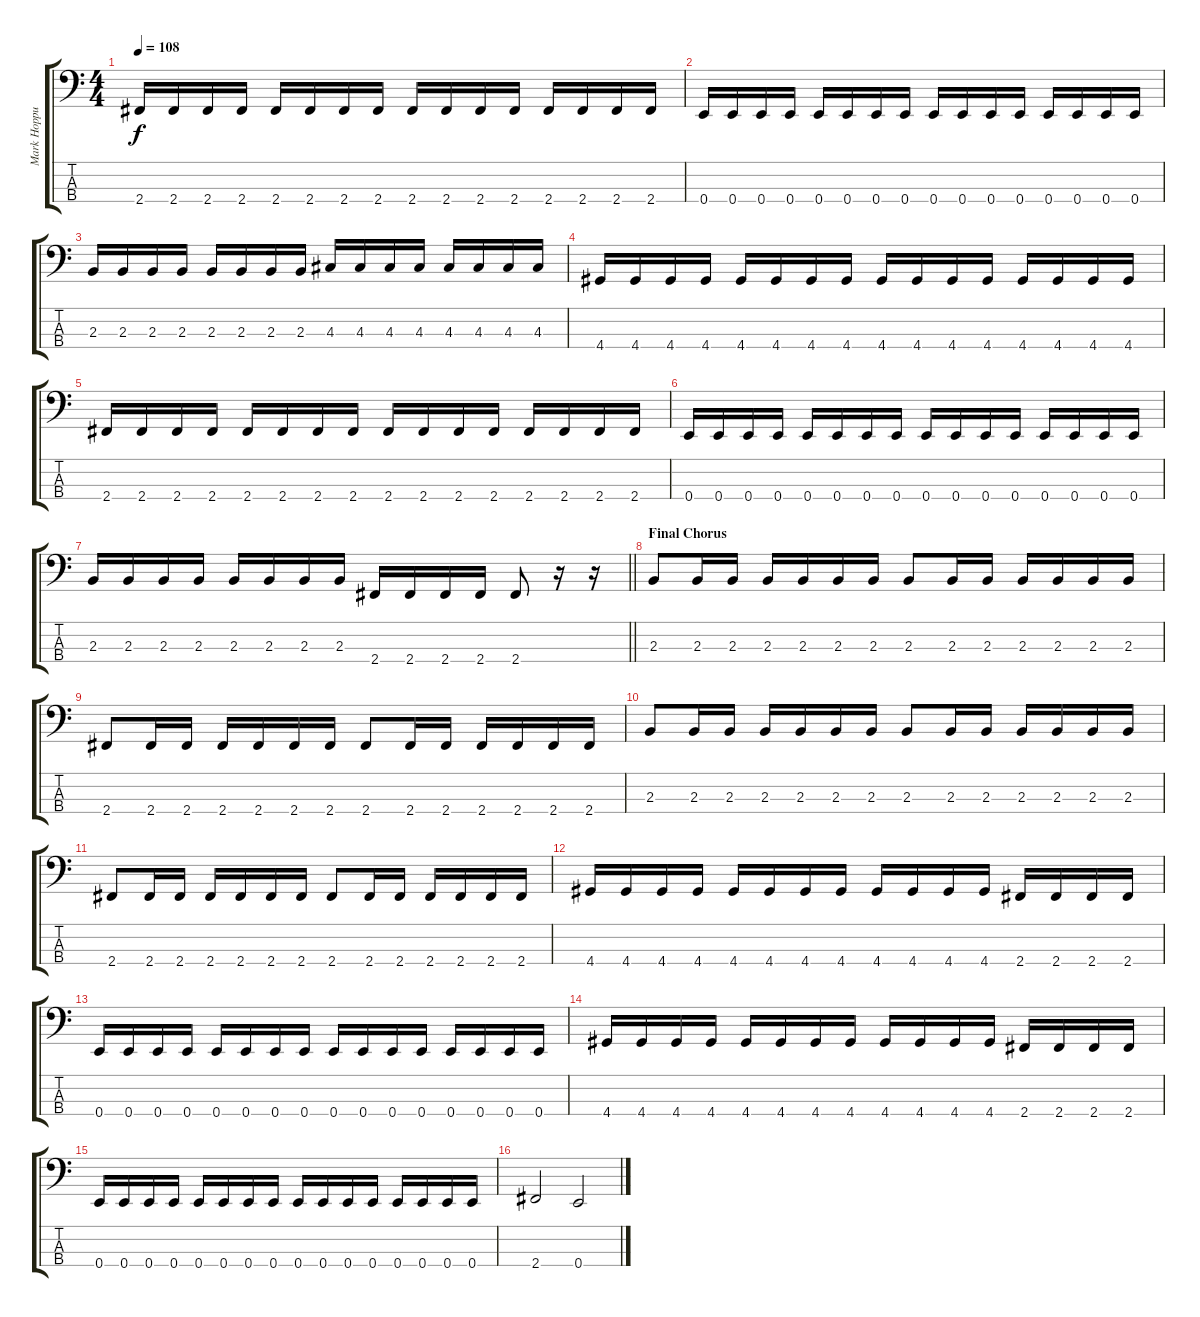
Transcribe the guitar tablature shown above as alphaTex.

\track ("Mark Hoppus" "Mark Hoppu") {instrument electricbasspick}
\staff {score tabs}
\tuning (G2 D2 A1 E1) {hide}
\ts (4 4)
\tempo 108
\clef f4
\ks c
2.4.16{dy f} 2.4.16 2.4.16 2.4.16 2.4.16 2.4.16 2.4.16 2.4.16 2.4.16 2.4.16 2.4.16 2.4.16 2.4.16 2.4.16 2.4.16 2.4.16 |
0.4.16 0.4.16 0.4.16 0.4.16 0.4.16 0.4.16 0.4.16 0.4.16 0.4.16 0.4.16 0.4.16 0.4.16 0.4.16 0.4.16 0.4.16 0.4.16 |
2.3.16 2.3.16 2.3.16 2.3.16 2.3.16 2.3.16 2.3.16 2.3.16 4.3.16 4.3.16 4.3.16 4.3.16 4.3.16 4.3.16 4.3.16 4.3.16 |
4.4.16 4.4.16 4.4.16 4.4.16 4.4.16 4.4.16 4.4.16 4.4.16 4.4.16 4.4.16 4.4.16 4.4.16 4.4.16 4.4.16 4.4.16 4.4.16 |
2.4.16 2.4.16 2.4.16 2.4.16 2.4.16 2.4.16 2.4.16 2.4.16 2.4.16 2.4.16 2.4.16 2.4.16 2.4.16 2.4.16 2.4.16 2.4.16 |
0.4.16 0.4.16 0.4.16 0.4.16 0.4.16 0.4.16 0.4.16 0.4.16 0.4.16 0.4.16 0.4.16 0.4.16 0.4.16 0.4.16 0.4.16 0.4.16 |
\barLineRight lightlight
2.3.16 2.3.16 2.3.16 2.3.16 2.3.16 2.3.16 2.3.16 2.3.16 2.4.16 2.4.16 2.4.16 2.4.16 2.4.8 r.16 r.16 |
\section ("" "Final Chorus")
2.3.8 2.3.16 2.3.16 2.3.16 2.3.16 2.3.16 2.3.16 2.3.8 2.3.16 2.3.16 2.3.16 2.3.16 2.3.16 2.3.16 |
2.4.8 2.4.16 2.4.16 2.4.16 2.4.16 2.4.16 2.4.16 2.4.8 2.4.16 2.4.16 2.4.16 2.4.16 2.4.16 2.4.16 |
2.3.8 2.3.16 2.3.16 2.3.16 2.3.16 2.3.16 2.3.16 2.3.8 2.3.16 2.3.16 2.3.16 2.3.16 2.3.16 2.3.16 |
2.4.8 2.4.16 2.4.16 2.4.16 2.4.16 2.4.16 2.4.16 2.4.8 2.4.16 2.4.16 2.4.16 2.4.16 2.4.16 2.4.16 |
4.4.16 4.4.16 4.4.16 4.4.16 4.4.16 4.4.16 4.4.16 4.4.16 4.4.16 4.4.16 4.4.16 4.4.16 2.4.16 2.4.16 2.4.16 2.4.16 |
0.4.16 0.4.16 0.4.16 0.4.16 0.4.16 0.4.16 0.4.16 0.4.16 0.4.16 0.4.16 0.4.16 0.4.16 0.4.16 0.4.16 0.4.16 0.4.16 |
4.4.16 4.4.16 4.4.16 4.4.16 4.4.16 4.4.16 4.4.16 4.4.16 4.4.16 4.4.16 4.4.16 4.4.16 2.4.16 2.4.16 2.4.16 2.4.16 |
0.4.16 0.4.16 0.4.16 0.4.16 0.4.16 0.4.16 0.4.16 0.4.16 0.4.16 0.4.16 0.4.16 0.4.16 0.4.16 0.4.16 0.4.16 0.4.16 |
2.4.2 0.4.2
